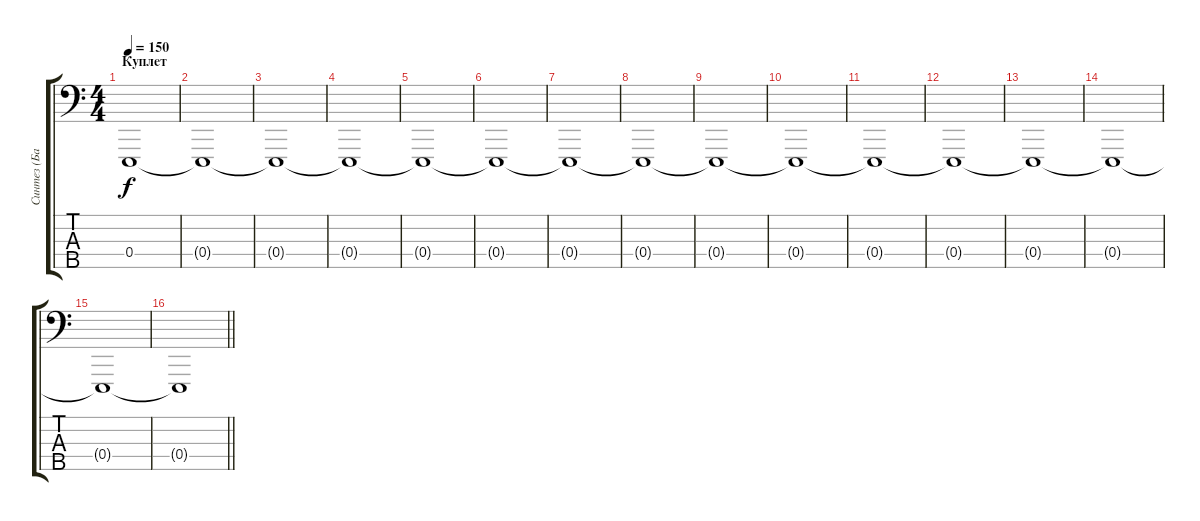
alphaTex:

\track ("Синтез (Бас)" "Синтез (Ба") {instrument synthstrings1}
\staff {score tabs}
\tuning (G2 D2 A1 E1 B0) {hide}
\ts (4 4)
\section ("" "Куплет")
\tempo 150
\clef f4
\ks c
0.4{t}.1{dy f} |
0.4{t}.1 |
0.4{t}.1 |
0.4{t}.1 |
0.4{t}.1 |
0.4{t}.1 |
0.4{t}.1 |
0.4{t}.1 |
0.4{t}.1 |
0.4{t}.1 |
0.4{t}.1 |
0.4{t}.1 |
0.4{t}.1 |
0.4{t}.1 |
0.4{t}.1 |
\barLineRight lightlight
0.4{t}.1
